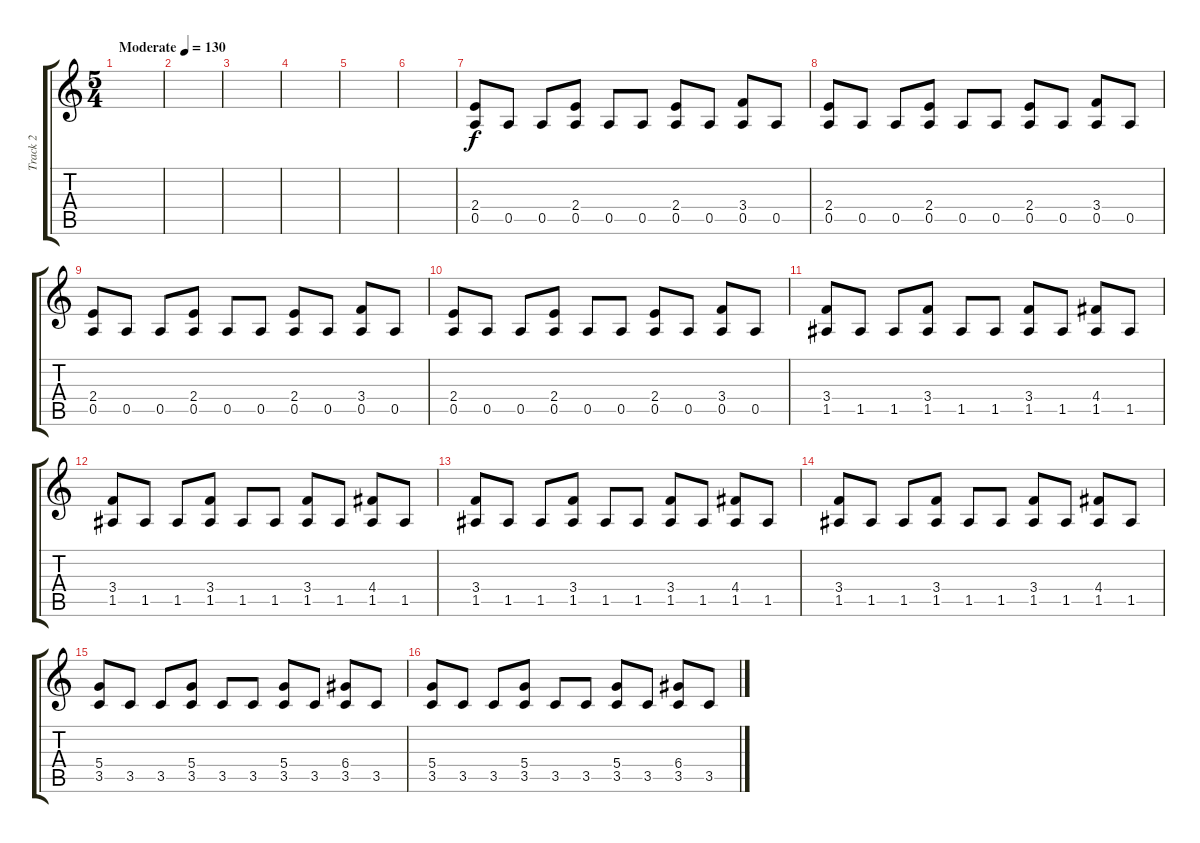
\track ("Track 2" "Track 2") {instrument overdrivenguitar}
\staff {score tabs}
\tuning (E4 B3 G3 D3 A2 E2) {hide}
\ts (5 4)
\tempo (130 "Moderate")
\clef g2
\ks c
|
|
|
|
|
|
(2.4 0.5).8 0.5.8 0.5.8 (2.4 0.5).8 0.5.8 0.5.8 (2.4 0.5).8 0.5.8 (3.4 0.5).8 0.5.8 |
(2.4 0.5).8 0.5.8 0.5.8 (2.4 0.5).8 0.5.8 0.5.8 (2.4 0.5).8 0.5.8 (3.4 0.5).8 0.5.8 |
(2.4 0.5).8 0.5.8 0.5.8 (2.4 0.5).8 0.5.8 0.5.8 (2.4 0.5).8 0.5.8 (3.4 0.5).8 0.5.8 |
(2.4 0.5).8 0.5.8 0.5.8 (2.4 0.5).8 0.5.8 0.5.8 (2.4 0.5).8 0.5.8 (3.4 0.5).8 0.5.8 |
(3.4 1.5).8 1.5.8 1.5.8 (3.4 1.5).8 1.5.8 1.5.8 (3.4 1.5).8 1.5.8 (4.4 1.5).8 1.5.8 |
(3.4 1.5).8 1.5.8 1.5.8 (3.4 1.5).8 1.5.8 1.5.8 (3.4 1.5).8 1.5.8 (4.4 1.5).8 1.5.8 |
(3.4 1.5).8 1.5.8 1.5.8 (3.4 1.5).8 1.5.8 1.5.8 (3.4 1.5).8 1.5.8 (4.4 1.5).8 1.5.8 |
(3.4 1.5).8 1.5.8 1.5.8 (3.4 1.5).8 1.5.8 1.5.8 (3.4 1.5).8 1.5.8 (4.4 1.5).8 1.5.8 |
(5.4 3.5).8 3.5.8 3.5.8 (5.4 3.5).8 3.5.8 3.5.8 (5.4 3.5).8 3.5.8 (6.4 3.5).8 3.5.8 |
(5.4 3.5).8 3.5.8 3.5.8 (5.4 3.5).8 3.5.8 3.5.8 (5.4 3.5).8 3.5.8 (6.4 3.5).8 3.5.8
